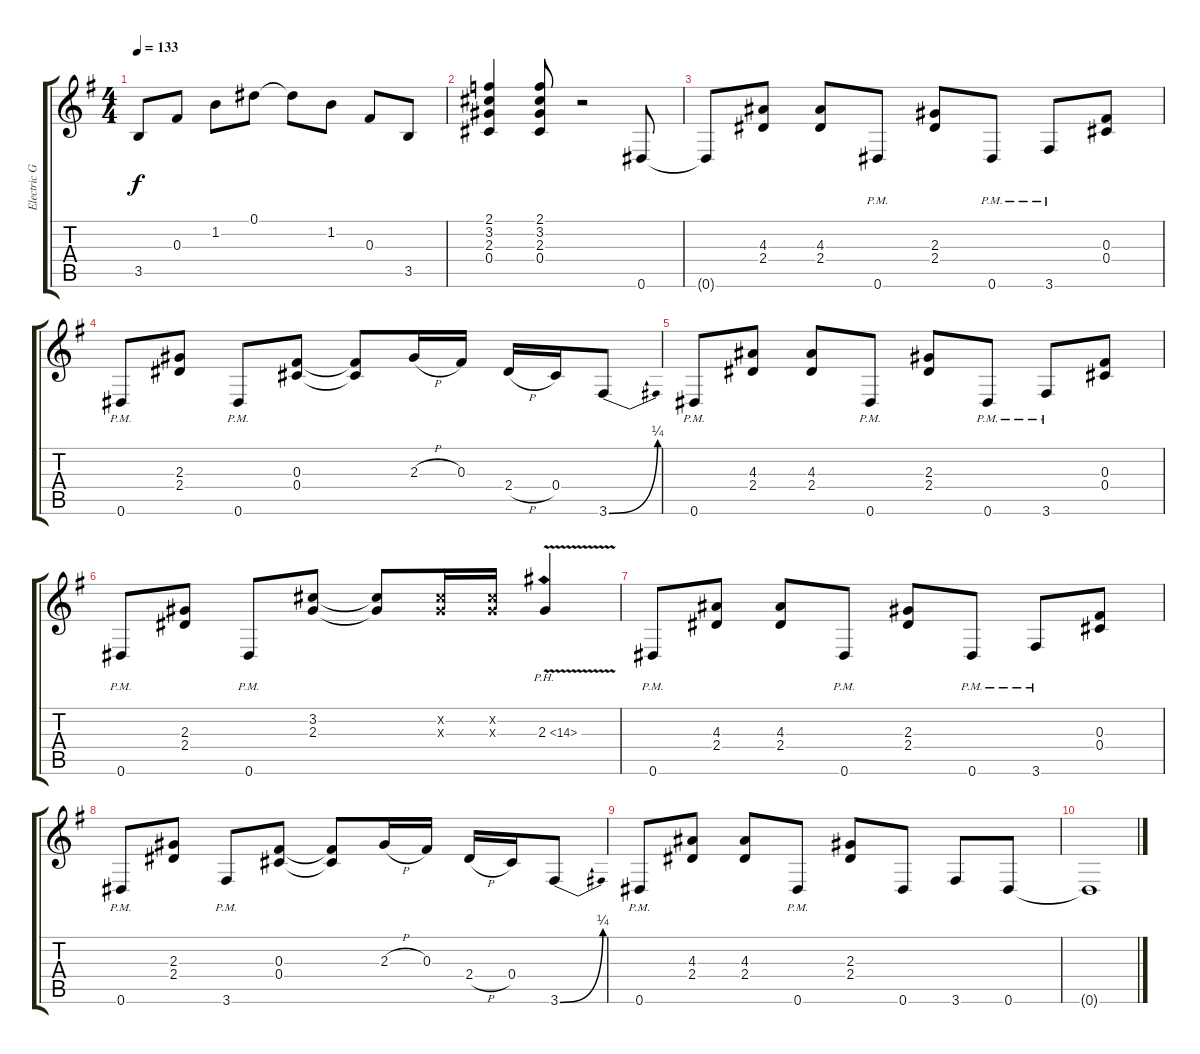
\track ("Electric Guitar 2" "Electric G") {instrument distortionguitar}
\staff {score tabs}
\tuning (Eb4 Bb3 Gb3 Db3 Ab2 Eb2) {hide}
\ts (4 4)
\tempo 133
\clef g2
\ks g
3.5.8{dy f} 0.3.8 1.2.8 0.1.8 0.1{t}.8 1.2.8 0.3.8 3.5.8 |
(2.1 3.2 2.3 0.4).4 (2.1 3.2 2.3 0.4).8 r.2 0.6.8 |
0.6{t}.8 (4.3 2.4).8 (4.3 2.4).8 0.6{pm}.8 (2.3 2.4).8 0.6{pm}.8 3.6{pm}.8 (0.3 0.4).8 |
0.6{pm}.8 (2.3 2.4).8 0.6{pm}.8 (0.3 0.4).8 (0.3{t} 0.4{t}).8 2.3{h}.16 0.3.16 2.4{h}.16 0.4.16 3.6{be (bend 0 0 60 1)}.8 |
0.6{pm}.8 (4.3 2.4).8 (4.3 2.4).8 0.6{pm}.8 (2.3 2.4).8 0.6{pm}.8 3.6{pm}.8 (0.3 0.4).8 |
0.6{pm}.8 (2.3 2.4).8 0.6{pm}.8 (3.2 2.3).8 (3.2{t} 2.3{t}).8 (3.2{x} 2.3{x}).16 (3.2{x} 2.3{x}).16 2.3{ph 12 v}.4 |
0.6{pm}.8 (4.3 2.4).8 (4.3 2.4).8 0.6{pm}.8 (2.3 2.4).8 0.6{pm}.8 3.6{pm}.8 (0.3 0.4).8 |
0.6{pm}.8 (2.3 2.4).8 3.6{pm}.8 (0.3 0.4).8 (0.3{t} 0.4{t}).8 2.3{h}.16 0.3.16 2.4{h}.16 0.4.16 3.6{be (bend 0 0 60 1)}.8 |
0.6{pm}.8 (4.3 2.4).8 (4.3 2.4).8 0.6{pm}.8 (2.3 2.4).8 0.6.8 3.6.8 0.6.8 |
0.6{t}.1
